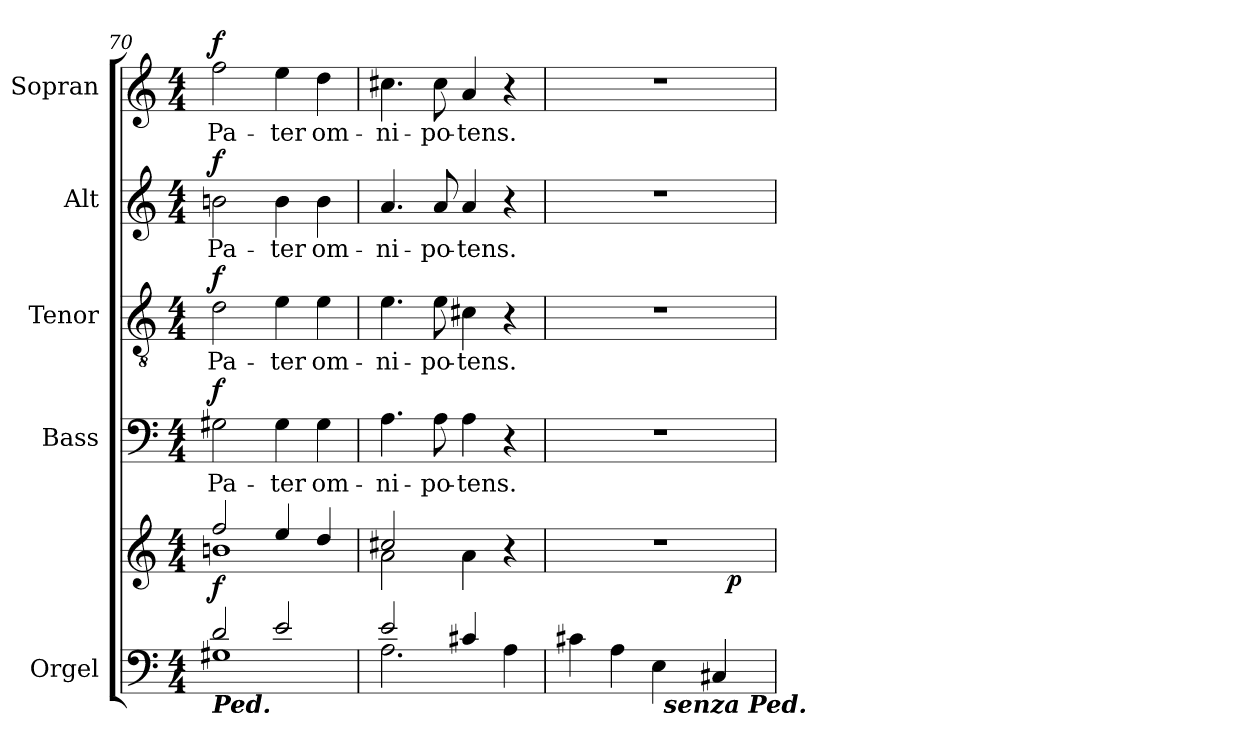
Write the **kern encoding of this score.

**kern	**kern	**dynam	**kern	**text	**dynam	**kern	**text	**dynam	**kern	**text	**dynam	**kern	**text	**dynam
*part5	*part5	*part5	*part4	*part4	*part4	*part3	*part3	*part3	*part2	*part2	*part2	*part1	*part1	*part1
*staff6	*staff5	*staff5/6	*staff4	*staff4	*staff4	*staff3	*staff3	*staff3	*staff2	*staff2	*staff2	*staff1	*staff1	*staff1
*I"Orgel	*	*	*I"Bass	*	*	*I"Tenor	*	*	*I"Alt	*	*	*I"Sopran	*	*
*I'Org.	*	*	*I'B.	*	*	*I'T.	*	*	*I'A.	*	*	*I'S.	*	*
*clefF4	*clefG2	*	*clefF4	*	*	*clefGv2	*	*	*clefG2	*	*	*clefG2	*	*
*k[]	*k[]	*	*k[]	*	*	*k[]	*	*	*k[]	*	*	*k[]	*	*
*C:	*C:	*	*C:	*	*	*C:	*	*	*C:	*	*	*C:	*	*
*M4/4	*M4/4	*	*M4/4	*	*	*M4/4	*	*	*M4/4	*	*	*M4/4	*	*
=70	=70	=70	=70	=70	=70	=70	=70	=70	=70	=70	=70	=70	=70	=70
*^	*^	*	*	*	*	*	*	*	*	*	*	*	*	*
!LO:TX:b:Bi:t=Ped.	!	!	!	!	!	!	!	!	!	!	!	!	!	!	!	!
!	!	!	!	!LO:DY:b	!	!LO:LY:b	!LO:DY:a	!	!LO:LY:b	!LO:DY:a	!	!LO:LY:b	!LO:DY:a	!	!LO:LY:b	!LO:DY:a
2d/	1G#X	2ff/	1bn	f	2G#X\	Pa-	f	2d\	Pa-	f	2bn\	Pa-	f	2ff\	Pa-	f
!	!	!	!	!	!	!LO:LY:b	!	!	!LO:LY:b	!	!	!LO:LY:b	!	!	!LO:LY:b	!
2e/	.	4ee/	.	.	4G#\	-ter	.	4e\	-ter	.	4b\	-ter	.	4ee\	-ter	.
!	!	!	!	!	!	!LO:LY:b	!	!	!LO:LY:b	!	!	!LO:LY:b	!	!	!LO:LY:b	!
.	.	4dd/	.	.	4G#\	om-	.	4e\	om-	.	4b\	om-	.	4dd\	om-	.
=71	=71	=71	=71	=71	=71	=71	=71	=71	=71	=71	=71	=71	=71	=71	=71	=71
!	!	!	!	!	!	!LO:LY:b	!	!	!LO:LY:b	!	!	!LO:LY:b	!	!	!LO:LY:b	!
2e/	2.A\	2cc#X/	2a\	.	4.A\	-ni-	.	4.e\	-ni-	.	4.a/	-ni-	.	4.cc#X\	-ni-	.
!	!	!	!	!	!	!LO:LY:b	!	!	!LO:LY:b	!	!	!LO:LY:b	!	!	!LO:LY:b	!
.	.	.	.	.	8A\	-po-	.	8e\	-po-	.	8a/	-po-	.	8cc#\	-po-	.
!	!	!	!	!	!	!LO:LY:b	!	!	!LO:LY:b	!	!	!LO:LY:b	!	!	!LO:LY:b	!
4c#X/	.	2ryy	4a\	.	4A\	-tens.	.	4c#X\	-tens.	.	4a/	-tens.	.	4a/	-tens.	.
4ryy	4A\	.	4r	.	4r	.	.	4r	.	.	4r	.	.	4r	.	.
=72	=72	=72	=72	=72	=72	=72	=72	=72	=72	=72	=72	=72	=72	=72	=72	=72
4c#X\	2ryy	1r	2ryy	.	1r	.	.	1r	.	.	1r	.	.	1r	.	.
4A\	.	.	.	.	.	.	.	.	.	.	.	.	.	.	.	.
4E\	32ryy	.	4ryy	.	.	.	.	.	.	.	.	.	.	.	.	.
!	!LO:TX:b:Bi:t=senza Ped.	!	!	!	!	!	!	!	!	!	!	!	!	!	!	!
.	4...ryy	.	.	.	.	.	.	.	.	.	.	.	.	.	.	.
4C#X/	.	.	32ryy	.	.	.	.	.	.	.	.	.	.	.	.	.
!	!	!	!	!LO:DY:b	!	!	!	!	!	!	!	!	!	!	!	!
.	.	.	8..ryy	p	.	.	.	.	.	.	.	.	.	.	.	.
*v	*v	*	*	*	*	*	*	*	*	*	*	*	*	*	*	*
*	*v	*v	*	*	*	*	*	*	*	*	*	*	*	*	*
=	=	=	=	=	=	=	=	=	=	=	=	=	=	=
*-	*-	*-	*-	*-	*-	*-	*-	*-	*-	*-	*-	*-	*-	*-
